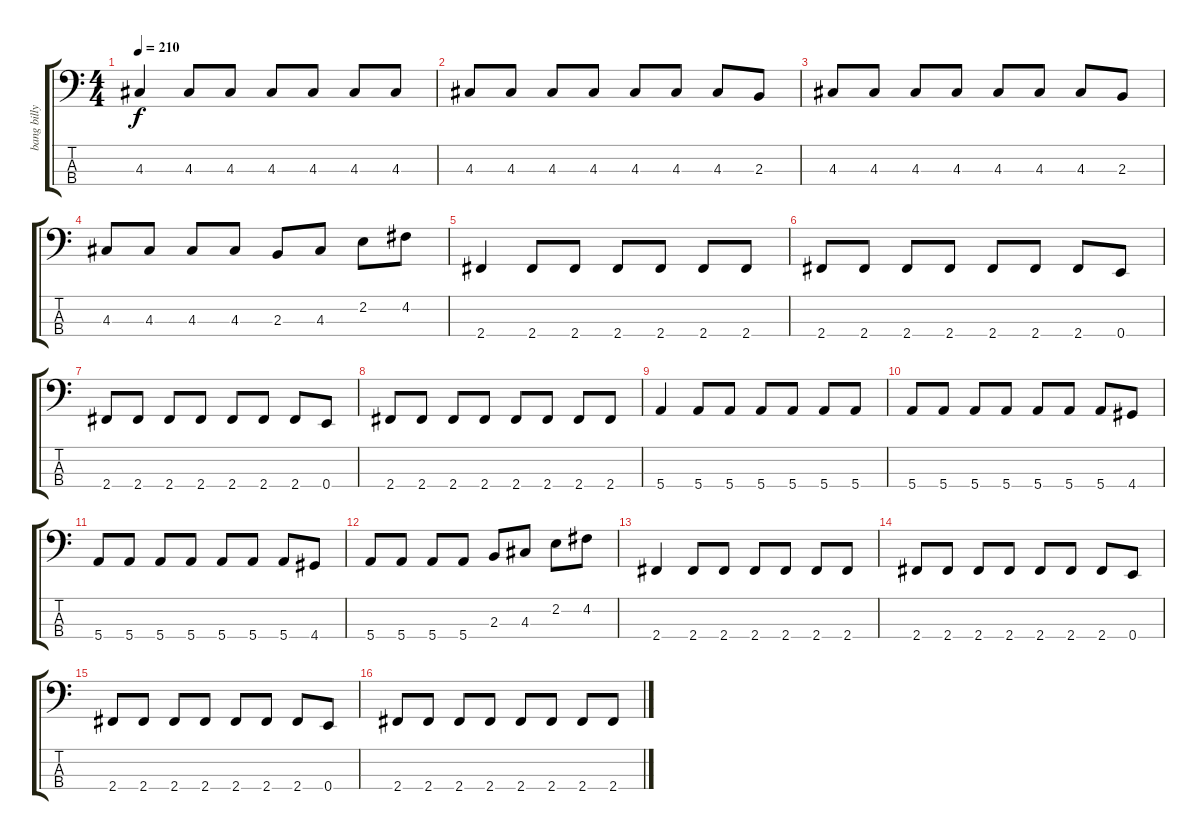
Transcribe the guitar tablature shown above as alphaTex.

\track ("bang billy" "bang billy") {instrument electricbassfinger}
\staff {score tabs}
\tuning (G2 D2 A1 E1) {hide}
\ts (4 4)
\tempo 210
\clef f4
\ks c
4.3.4{dy f} 4.3.8 4.3.8 4.3.8 4.3.8 4.3.8 4.3.8 |
4.3.8 4.3.8 4.3.8 4.3.8 4.3.8 4.3.8 4.3.8 2.3.8 |
4.3.8 4.3.8 4.3.8 4.3.8 4.3.8 4.3.8 4.3.8 2.3.8 |
4.3.8 4.3.8 4.3.8 4.3.8 2.3.8 4.3.8 2.2.8 4.2.8 |
2.4.4 2.4.8 2.4.8 2.4.8 2.4.8 2.4.8 2.4.8 |
2.4.8 2.4.8 2.4.8 2.4.8 2.4.8 2.4.8 2.4.8 0.4.8 |
2.4.8 2.4.8 2.4.8 2.4.8 2.4.8 2.4.8 2.4.8 0.4.8 |
2.4.8 2.4.8 2.4.8 2.4.8 2.4.8 2.4.8 2.4.8 2.4.8 |
5.4.4 5.4.8 5.4.8 5.4.8 5.4.8 5.4.8 5.4.8 |
5.4.8 5.4.8 5.4.8 5.4.8 5.4.8 5.4.8 5.4.8 4.4.8 |
5.4.8 5.4.8 5.4.8 5.4.8 5.4.8 5.4.8 5.4.8 4.4.8 |
5.4.8 5.4.8 5.4.8 5.4.8 2.3.8 4.3.8 2.2.8 4.2.8 |
2.4.4 2.4.8 2.4.8 2.4.8 2.4.8 2.4.8 2.4.8 |
2.4.8 2.4.8 2.4.8 2.4.8 2.4.8 2.4.8 2.4.8 0.4.8 |
2.4.8 2.4.8 2.4.8 2.4.8 2.4.8 2.4.8 2.4.8 0.4.8 |
2.4.8 2.4.8 2.4.8 2.4.8 2.4.8 2.4.8 2.4.8 2.4.8
